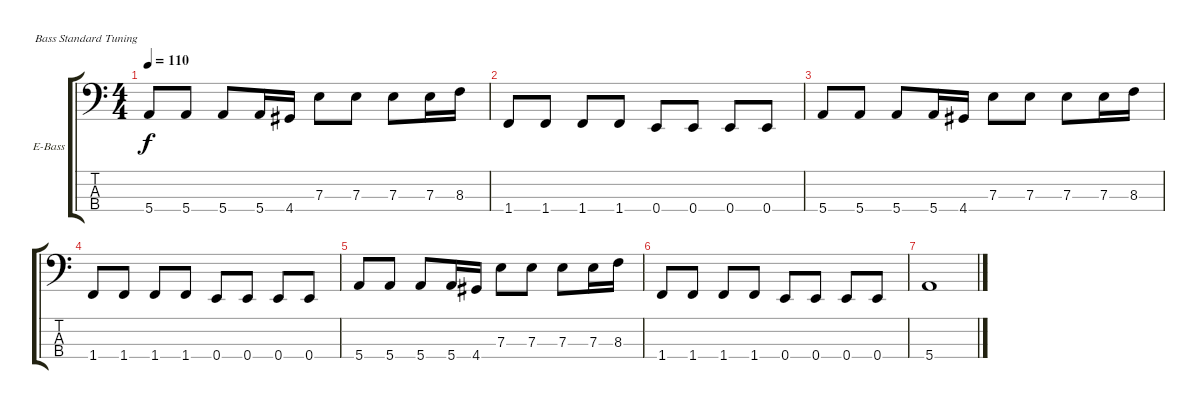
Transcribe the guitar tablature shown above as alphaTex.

\defaultSystemsLayout 4
\bracketExtendMode groupsimilarinstruments
\firstSystemTrackNameOrientation horizontal
\otherSystemsTrackNameOrientation horizontal
\track ("Electric Bass" "E-Bass") {instrument electricbassfinger}
\staff {score tabs}
\tuning (G2 D2 A1 E1)
\ts (4 4)
\tempo 110
\clef f4
\ks c
5.4.8{dy f} 5.4.8 5.4.8 5.4.16 4.4.16 7.3.8 7.3.8 7.3.8 7.3.16 8.3.16 |
1.4.8 1.4.8 1.4.8 1.4.8 0.4.8 0.4.8 0.4.8 0.4.8 |
5.4.8 5.4.8 5.4.8 5.4.16 4.4.16 7.3.8 7.3.8 7.3.8 7.3.16 8.3.16 |
1.4.8 1.4.8 1.4.8 1.4.8 0.4.8 0.4.8 0.4.8 0.4.8 |
5.4.8 5.4.8 5.4.8 5.4.16 4.4.16 7.3.8 7.3.8 7.3.8 7.3.16 8.3.16 |
1.4.8 1.4.8 1.4.8 1.4.8 0.4.8 0.4.8 0.4.8 0.4.8 |
5.4.1
